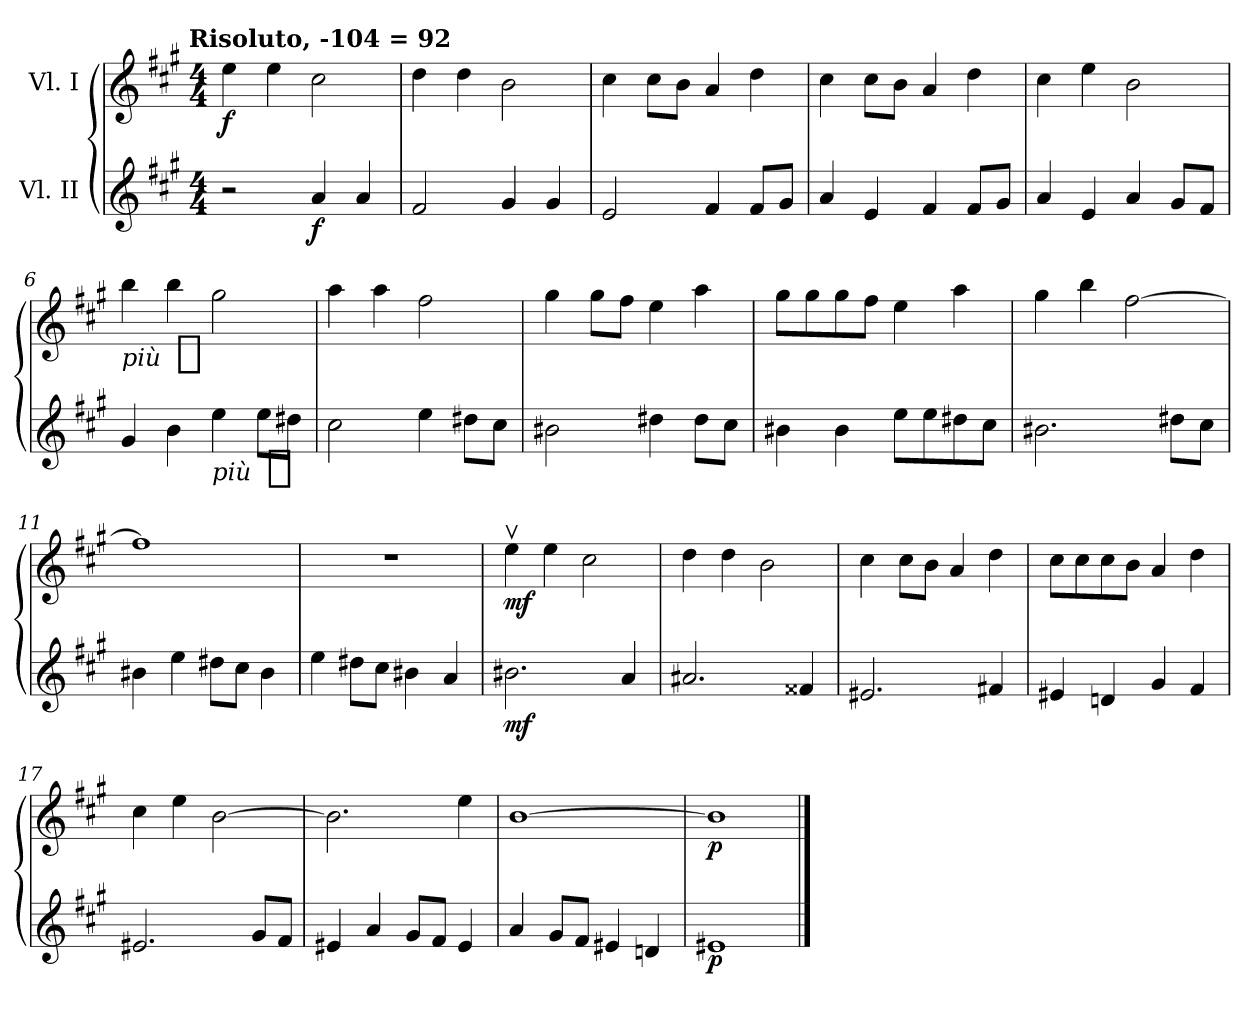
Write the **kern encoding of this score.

**kern	**dynam	**kern	**dynam
*part2	*part2	*part1	*part1
*staff2	*staff2	*staff1	*staff1
*I"Vl. II	*	*I"Vl. I	*
*clefG2	*	*clefG2	*
*k[f#c#g#]	*	*k[f#c#g#]	*
*A:	*	*A:	*
!!LO:TX:omd:t=Risoluto, -104 = 92
*M4/4	*	*M4/4	*
*MM92	*	*MM92	*
=1	=1	=1	=1
!	!	!	!LO:DY:b
2r	.	4ee\	f
.	.	4ee\	.
!	!LO:DY:b	!	!
4a/	f	2cc#\	.
4a/	.	.	.
=2	=2	=2	=2
2f#/	.	4dd\	.
.	.	4dd\	.
4g#/	.	2b\	.
4g#/	.	.	.
=3	=3	=3	=3
2e/	.	4cc#\	.
.	.	8cc#\L	.
.	.	8b\J	.
4f#/	.	4a/	.
8f#/L	.	4dd\	.
8g#/J	.	.	.
=4	=4	=4	=4
4a/	.	4cc#\	.
4e/	.	8cc#\L	.
.	.	8b\J	.
4f#/	.	4a/	.
8f#/L	.	4dd\	.
8g#/J	.	.	.
=5	=5	=5	=5
4a/	.	4cc#\	.
4e/	.	4ee\	.
4a/	.	2b\	.
8g#/L	.	.	.
8f#/J	.	.	.
=6	=6	=6	=6
!	!	!	!LO:DY:b:t=più  %s
4g#/	.	4bb\	f
4b\	.	4bb\	.
!	!LO:DY:b:t=più  %s	!	!
4ee\	f	2gg#\	.
8ee\L	.	.	.
8dd#X\J	.	.	.
=7	=7	=7	=7
2cc#\	.	4aa\	.
.	.	4aa\	.
4ee\	.	2ff#\	.
8dd#X\L	.	.	.
8cc#\J	.	.	.
=8	=8	=8	=8
2b#X\	.	4gg#\	.
.	.	8gg#\L	.
.	.	8ff#\J	.
4dd#X\	.	4ee\	.
8dd#\L	.	4aa\	.
8cc#\J	.	.	.
!!LO:LB:g=z
=9	=9	=9	=9
4b#X\	.	8gg#\L	.
.	.	8gg#\	.
4b#\	.	8gg#\	.
.	.	8ff#\J	.
8ee\L	.	4ee\	.
8ee\	.	.	.
8dd#X\	.	4aa\	.
8cc#\J	.	.	.
=10	=10	=10	=10
2.b#X\	.	4gg#\	.
.	.	4bb\	.
.	.	[2ff#\	.
8dd#X\L	.	.	.
8cc#\J	.	.	.
=11	=11	=11	=11
4b#X\	.	1ff#]	.
4ee\	.	.	.
8dd#X\L	.	.	.
8cc#\J	.	.	.
4b#\	.	.	.
=12	=12	=12	=12
4ee\	.	1r	.
8dd#X\L	.	.	.
8cc#\J	.	.	.
4b#X\	.	.	.
4a/	.	.	.
=13	=13	=13	=13
!	!LO:DY:b	!	!LO:DY:b
2.b#X\	mf	4eev\	mf
.	.	4ee\	.
.	.	2cc#\	.
4a/	.	.	.
=14	=14	=14	=14
2.a#X/	.	4dd\	.
.	.	4dd\	.
.	.	2b\	.
4f##X/	.	.	.
!!LO:LB:g=z
=15	=15	=15	=15
2.e#X/	.	4cc#\	.
.	.	8cc#\L	.
.	.	8b\J	.
.	.	4a/	.
4f#X/	.	4dd\	.
=16	=16	=16	=16
4e#X/	.	8cc#\L	.
.	.	8cc#\	.
4dn/	.	8cc#\	.
.	.	8b\J	.
4g#/	.	4a/	.
4f#/	.	4dd\	.
=17	=17	=17	=17
2.e#X/	.	4cc#\	.
.	.	4ee\	.
.	.	[2b\	.
8g#/L	.	.	.
8f#/J	.	.	.
=18	=18	=18	=18
4e#X/	.	2.b\]	.
4a/	.	.	.
8g#/L	.	.	.
8f#/J	.	.	.
4e#/	.	4ee\	.
=19	=19	=19	=19
4a/	.	[1b	.
8g#/L	.	.	.
8f#/J	.	.	.
4e#X/	.	.	.
4dn/	.	.	.
=20	=20	=20	=20
!	!LO:DY:b	!	!LO:DY:b
1e#X	p	1b]	p
==	==	==	==
*-	*-	*-	*-
